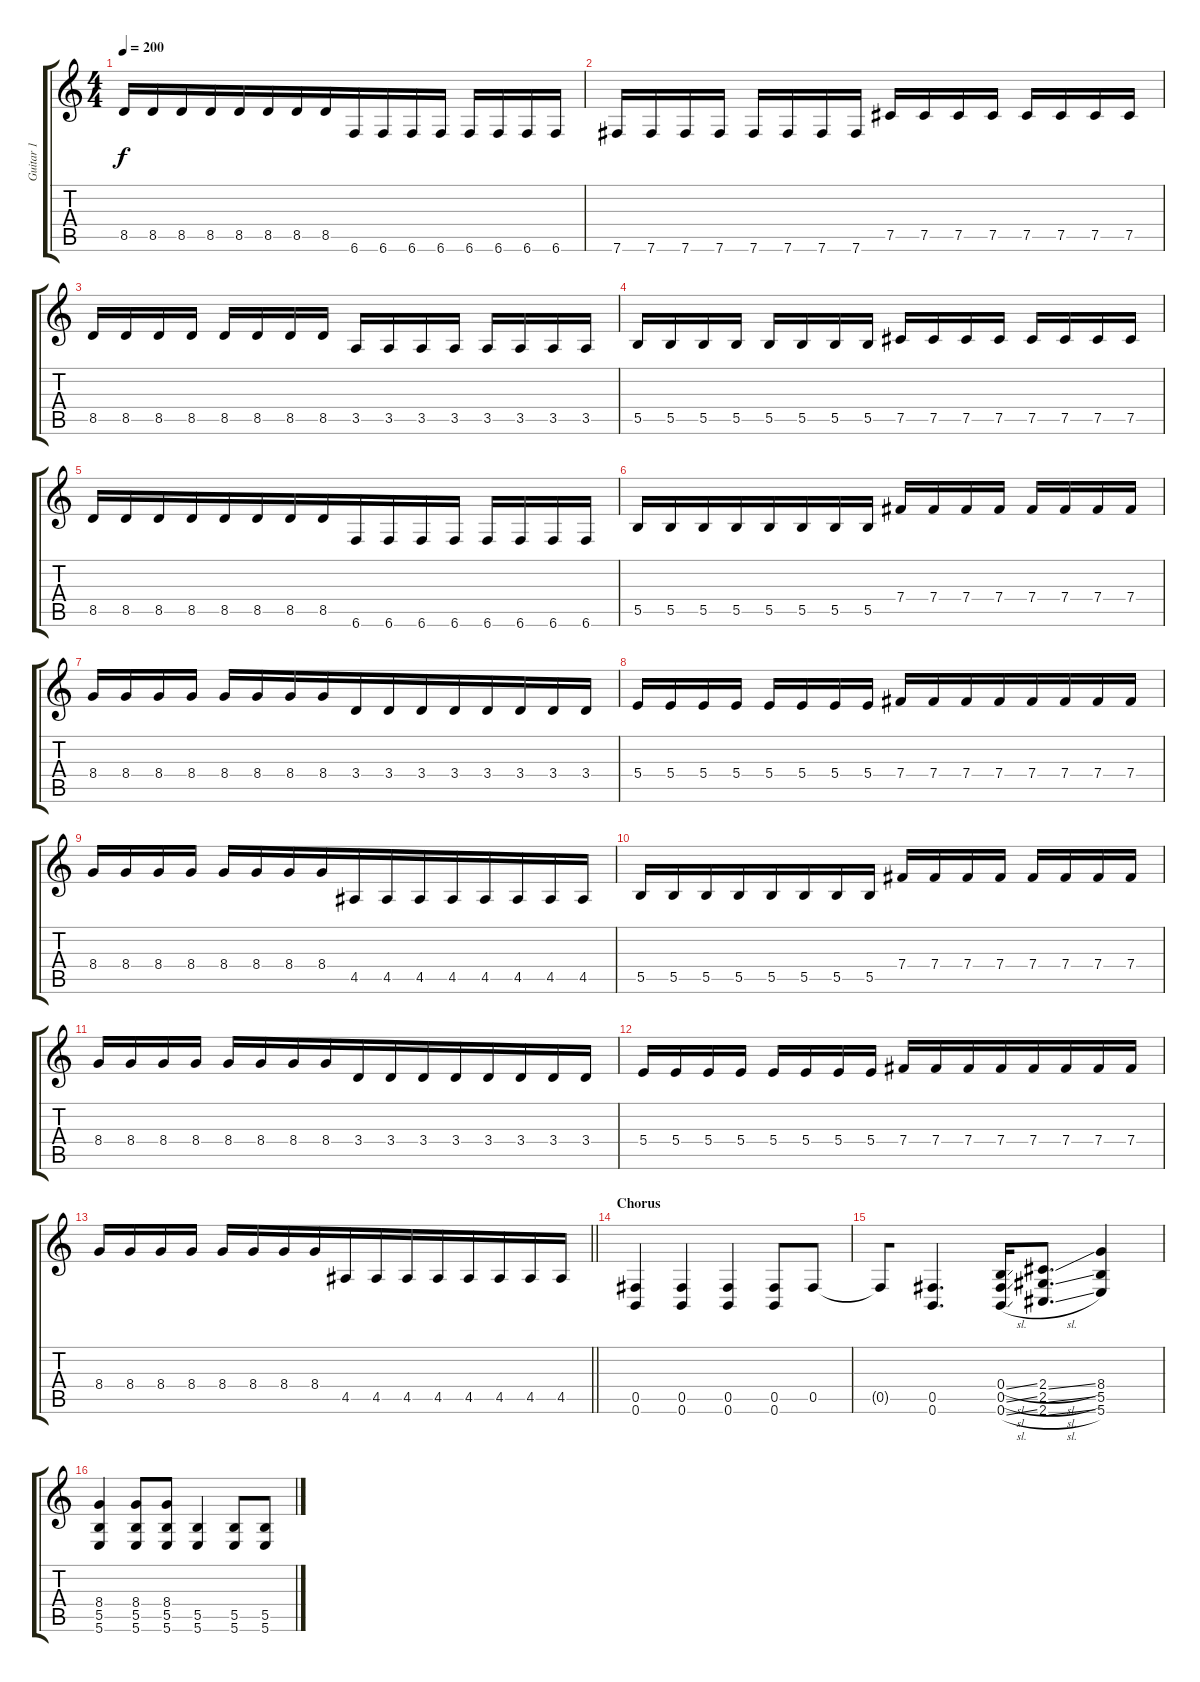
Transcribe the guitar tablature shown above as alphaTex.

\track ("Guitar 1" "Guitar 1") {instrument distortionguitar}
\staff {score tabs}
\tuning (Db4 Ab3 E3 B2 Gb2 B1) {hide}
\ts (4 4)
\tempo 200
\clef g2
\ks c
8.5.16{dy f beam merge} 8.5.16 8.5.16{beam merge} 8.5.16{beam merge} 8.5.16 8.5.16 8.5.16{beam merge} 8.5.16{beam merge} 6.6.16 6.6.16{beam merge} 6.6.16 6.6.16 6.6.16{beam merge} 6.6.16 6.6.16 6.6.16 |
7.6.16 7.6.16 7.6.16 7.6.16 7.6.16 7.6.16{beam merge} 7.6.16 7.6.16 7.5.16{beam merge} 7.5.16{beam merge} 7.5.16{beam merge} 7.5.16 7.5.16 7.5.16 7.5.16 7.5.16 |
8.5.16{beam merge} 8.5.16{beam merge} 8.5.16{beam merge} 8.5.16 8.5.16 8.5.16{beam merge} 8.5.16 8.5.16 3.5.16 3.5.16{beam merge} 3.5.16 3.5.16 3.5.16 3.5.16{beam merge} 3.5.16 3.5.16 |
5.5.16 5.5.16 5.5.16 5.5.16 5.5.16{beam merge} 5.5.16{beam merge} 5.5.16{beam merge} 5.5.16 7.5.16{beam merge} 7.5.16{beam merge} 7.5.16 7.5.16 7.5.16 7.5.16{beam merge} 7.5.16 7.5.16 |
8.5.16{beam merge} 8.5.16 8.5.16{beam merge} 8.5.16{beam merge} 8.5.16 8.5.16 8.5.16{beam merge} 8.5.16{beam merge} 6.6.16 6.6.16{beam merge} 6.6.16 6.6.16 6.6.16{beam merge} 6.6.16 6.6.16 6.6.16 |
5.5.16{beam merge} 5.5.16{beam merge} 5.5.16 5.5.16{beam merge} 5.5.16{beam merge} 5.5.16 5.5.16{beam merge} 5.5.16 7.4.16 7.4.16 7.4.16 7.4.16 7.4.16 7.4.16 7.4.16{beam merge} 7.4.16 |
8.4.16 8.4.16 8.4.16 8.4.16 8.4.16{beam merge} 8.4.16 8.4.16{beam merge} 8.4.16{beam merge} 3.4.16 3.4.16{beam merge} 3.4.16 3.4.16{beam merge} 3.4.16 3.4.16{beam merge} 3.4.16 3.4.16 |
5.4.16 5.4.16 5.4.16{beam merge} 5.4.16 5.4.16{beam merge} 5.4.16{beam merge} 5.4.16{beam merge} 5.4.16 7.4.16{beam merge} 7.4.16 7.4.16 7.4.16{beam merge} 7.4.16 7.4.16{beam merge} 7.4.16 7.4.16 |
8.4.16 8.4.16 8.4.16 8.4.16 8.4.16{beam merge} 8.4.16{beam merge} 8.4.16 8.4.16{beam merge} 4.5.16 4.5.16 4.5.16{beam merge} 4.5.16{beam merge} 4.5.16{beam merge} 4.5.16 4.5.16 4.5.16 |
5.5.16{beam merge} 5.5.16{beam merge} 5.5.16 5.5.16{beam merge} 5.5.16{beam merge} 5.5.16 5.5.16{beam merge} 5.5.16 7.4.16 7.4.16 7.4.16 7.4.16 7.4.16 7.4.16 7.4.16{beam merge} 7.4.16 |
8.4.16 8.4.16 8.4.16 8.4.16 8.4.16{beam merge} 8.4.16 8.4.16{beam merge} 8.4.16{beam merge} 3.4.16 3.4.16{beam merge} 3.4.16 3.4.16{beam merge} 3.4.16 3.4.16{beam merge} 3.4.16 3.4.16 |
5.4.16 5.4.16 5.4.16{beam merge} 5.4.16 5.4.16{beam merge} 5.4.16{beam merge} 5.4.16{beam merge} 5.4.16 7.4.16{beam merge} 7.4.16 7.4.16 7.4.16{beam merge} 7.4.16 7.4.16{beam merge} 7.4.16 7.4.16 |
\barLineRight lightlight
8.4.16 8.4.16 8.4.16 8.4.16 8.4.16{beam merge} 8.4.16{beam merge} 8.4.16 8.4.16{beam merge} 4.5.16 4.5.16 4.5.16{beam merge} 4.5.16{beam merge} 4.5.16{beam merge} 4.5.16 4.5.16 4.5.16 |
\section ("" "Chorus")
(0.5 0.6).4 (0.5 0.6).4 (0.5 0.6).4{beam merge} (0.5 0.6).8 0.5.8 |
0.5{t}.8{beam merge} (0.5 0.6).4{d} (0.4{sl} 0.5{sl} 0.6{sl}).16{beam merge} (2.4{sl} 2.5{sl} 2.6{sl}).8{d} (8.4 5.5 5.6).4 |
(8.4 5.5 5.6).4 (8.4 5.5 5.6).8 (8.4 5.5 5.6).8 (5.5 5.6).4{beam merge} (5.5 5.6).8{beam merge} (5.5 5.6).8
